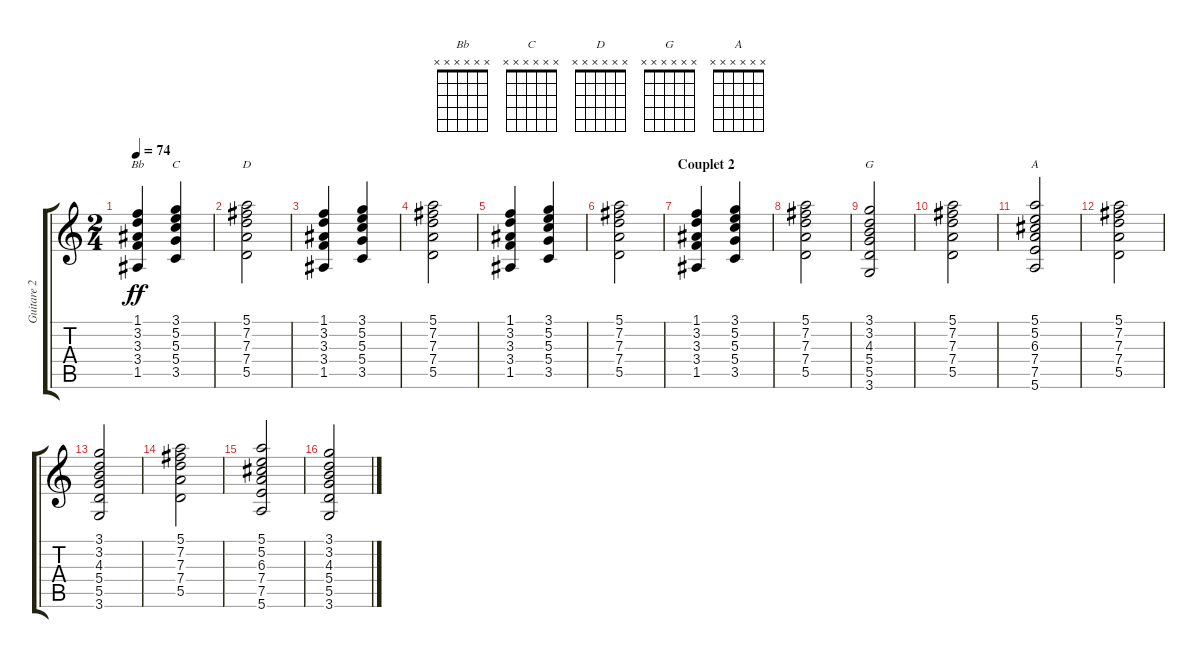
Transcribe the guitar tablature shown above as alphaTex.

\track ("Guitare 2" "Guitare 2") {instrument acousticguitarnylon}
\staff {score tabs}
\tuning (E4 B3 G3 D3 A2 E2) {hide}
\chord ("Bb" x x x x x x) {firstfret 0}
\chord ("C" x x x x x x) {firstfret 0}
\chord ("D" x x x x x x) {firstfret 0}
\chord ("G" x x x x x x) {firstfret 0}
\chord ("A" x x x x x x) {firstfret 0}
\ts (2 4)
\tempo 74
\clef g2
\ks c
(1.1 3.2 3.3 3.4 1.5).4{ch "Bb" dy ff} (3.1 5.2 5.3 5.4 3.5).4{ch "C"} |
(5.1 7.2 7.3 7.4 5.5).2{ch "D"} |
(1.1 3.2 3.3 3.4 1.5).4 (3.1 5.2 5.3 5.4 3.5).4 |
(5.1 7.2 7.3 7.4 5.5).2 |
(1.1 3.2 3.3 3.4 1.5).4 (3.1 5.2 5.3 5.4 3.5).4 |
(5.1 7.2 7.3 7.4 5.5).2 |
\section ("" "Couplet 2")
(1.1 3.2 3.3 3.4 1.5).4 (3.1 5.2 5.3 5.4 3.5).4 |
(5.1 7.2 7.3 7.4 5.5).2 |
(3.1 3.2 4.3 5.4 5.5 3.6).2{ch "G"} |
(5.1 7.2 7.3 7.4 5.5).2 |
(5.1 5.2 6.3 7.4 7.5 5.6).2{ch "A"} |
(5.1 7.2 7.3 7.4 5.5).2 |
(3.1 3.2 4.3 5.4 5.5 3.6).2 |
(5.1 7.2 7.3 7.4 5.5).2 |
(5.1 5.2 6.3 7.4 7.5 5.6).2 |
(3.1 3.2 4.3 5.4 5.5 3.6).2
